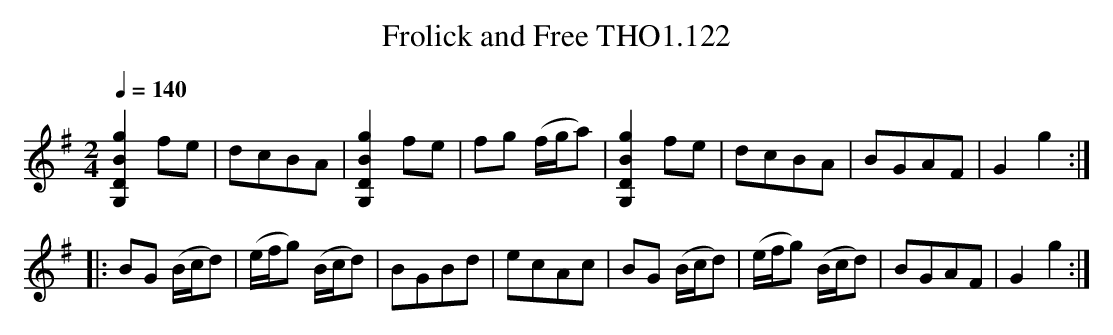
X:1
T:Frolick and Free THO1.122
M:2/4
L:1/8
Q:1/4=140
K:G
[g2B2D2G,2] fe|dcBA|[g2B2D2G,2]fe|fg (f/g/a)|\
[g2B2D2G,2] fe|dcBA|BGAF|G2g2:|
|:BG (B/c/d)|(e/f/g) (B/c/d)|BGBd|ecAc|BG (B/c/d)|(e/f/g) (B/c/d)|BGAF|G2g2:|
